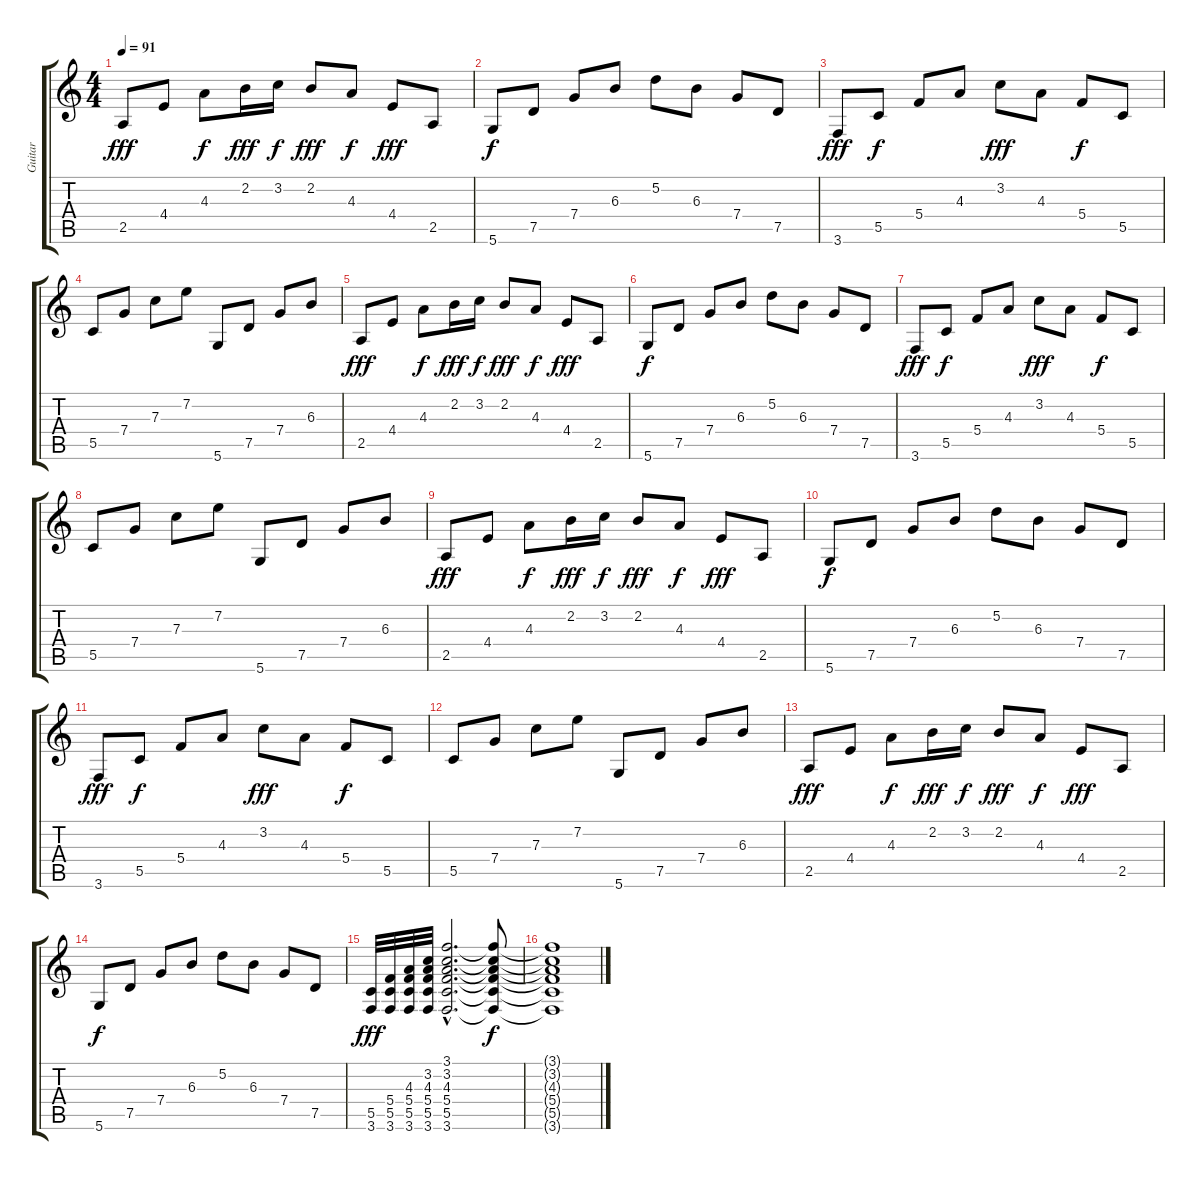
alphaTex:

\track ("Guitar" "Guitar") {instrument acousticguitarsteel}
\staff {score tabs}
\tuning (D4 A3 F3 C3 G2 D2) {hide}
\ts (4 4)
\tempo 91
\clef g2
\ks c
2.5.8{dy fff} 4.4.8 4.3.8{dy f} 2.2.16{dy fff} 3.2.16{dy f} 2.2.8{dy fff} 4.3.8{dy f} 4.4.8{dy fff} 2.5.8 |
5.6.8{dy f} 7.5.8 7.4.8 6.3.8 5.2.8 6.3.8 7.4.8 7.5.8 |
3.6.8{dy fff} 5.5.8{dy f} 5.4.8 4.3.8 3.2.8{dy fff} 4.3.8 5.4.8{dy f} 5.5.8 |
5.5.8 7.4.8 7.3.8 7.2.8 5.6.8 7.5.8 7.4.8 6.3.8 |
2.5.8{dy fff} 4.4.8 4.3.8{dy f} 2.2.16{dy fff} 3.2.16{dy f} 2.2.8{dy fff} 4.3.8{dy f} 4.4.8{dy fff} 2.5.8 |
5.6.8{dy f} 7.5.8 7.4.8 6.3.8 5.2.8 6.3.8 7.4.8 7.5.8 |
3.6.8{dy fff} 5.5.8{dy f} 5.4.8 4.3.8 3.2.8{dy fff} 4.3.8 5.4.8{dy f} 5.5.8 |
5.5.8 7.4.8 7.3.8 7.2.8 5.6.8 7.5.8 7.4.8 6.3.8 |
2.5.8{dy fff} 4.4.8 4.3.8{dy f} 2.2.16{dy fff} 3.2.16{dy f} 2.2.8{dy fff} 4.3.8{dy f} 4.4.8{dy fff} 2.5.8 |
5.6.8{dy f} 7.5.8 7.4.8 6.3.8 5.2.8 6.3.8 7.4.8 7.5.8 |
3.6.8{dy fff} 5.5.8{dy f} 5.4.8 4.3.8 3.2.8{dy fff} 4.3.8 5.4.8{dy f} 5.5.8 |
5.5.8 7.4.8 7.3.8 7.2.8 5.6.8 7.5.8 7.4.8 6.3.8 |
2.5.8{dy fff} 4.4.8 4.3.8{dy f} 2.2.16{dy fff} 3.2.16{dy f} 2.2.8{dy fff} 4.3.8{dy f} 4.4.8{dy fff} 2.5.8 |
5.6.8{dy f} 7.5.8 7.4.8 6.3.8 5.2.8 6.3.8 7.4.8 7.5.8 |
(5.5 3.6).32{dy fff} (5.4 5.5 3.6).32 (4.3 5.4 5.5 3.6).32 (3.2 4.3 5.4 5.5 3.6).32 (3.1{hac} 3.2{hac} 4.3{hac} 5.4{hac} 5.5{hac} 3.6{hac}).2{d} (3.1{t} 3.2{t} 4.3{t} 5.4{t} 5.5{t} 3.6{t}).8{dy f} |
(3.1{t} 3.2{t} 4.3{t} 5.4{t} 5.5{t} 3.6{t}).1
